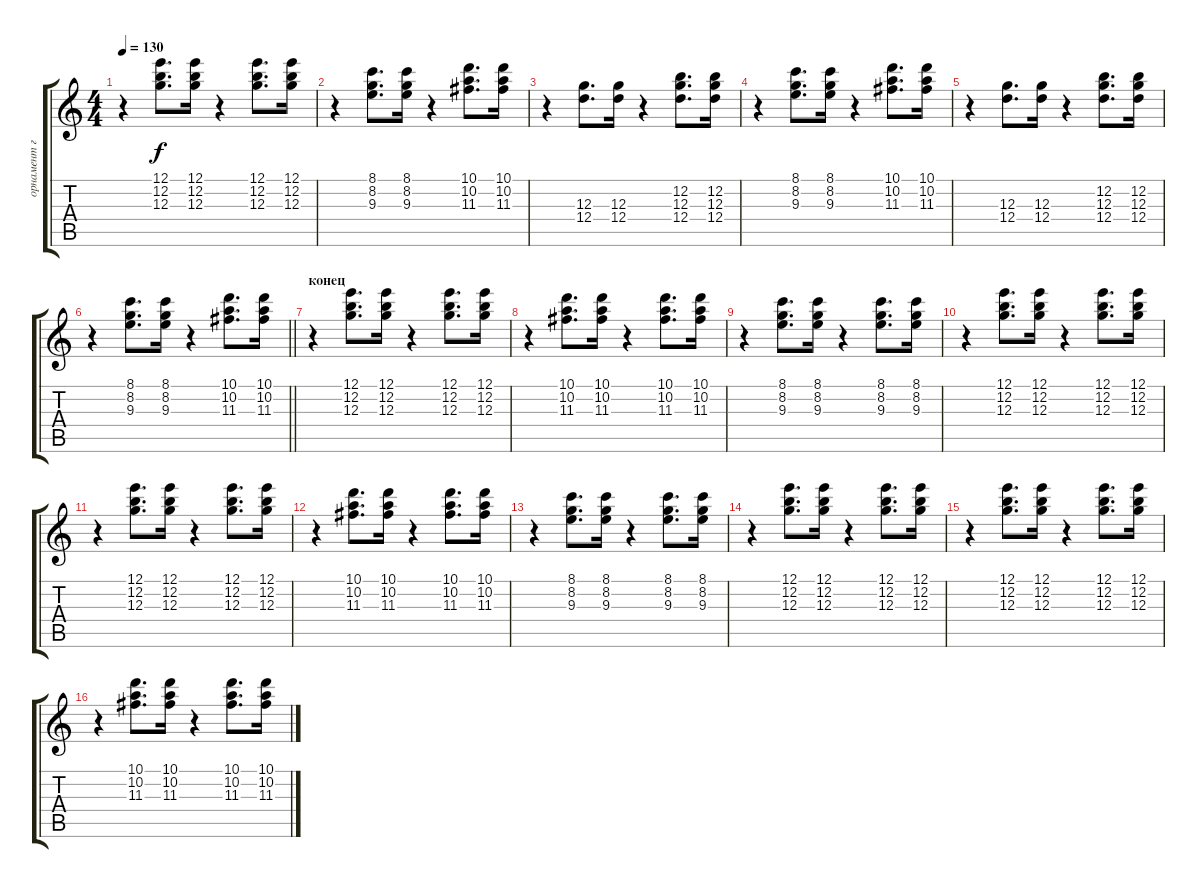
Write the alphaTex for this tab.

\track ("орнамент гитара 2" "орнамент г") {instrument electricguitarmuted}
\staff {score tabs}
\tuning (E4 B3 G3 D3 A2 E2) {hide}
\ts (4 4)
\tempo 130
\clef g2
\ks c
r.4{dy f} (12.1 12.2 12.3).8{d} (12.1 12.2 12.3).16 r.4 (12.1 12.2 12.3).8{d} (12.1 12.2 12.3).16 |
r.4 (8.1 8.2 9.3).8{d} (8.1 8.2 9.3).16 r.4 (10.1 10.2 11.3).8{d} (10.1 10.2 11.3).16 |
r.4 (12.3 12.4).8{d} (12.3 12.4).16 r.4 (12.2 12.3 12.4).8{d} (12.2 12.3 12.4).16 |
r.4 (8.1 8.2 9.3).8{d} (8.1 8.2 9.3).16 r.4 (10.1 10.2 11.3).8{d} (10.1 10.2 11.3).16 |
r.4 (12.3 12.4).8{d} (12.3 12.4).16 r.4 (12.2 12.3 12.4).8{d} (12.2 12.3 12.4).16 |
\barLineRight lightlight
r.4 (8.1 8.2 9.3).8{d} (8.1 8.2 9.3).16 r.4 (10.1 10.2 11.3).8{d} (10.1 10.2 11.3).16 |
\section ("" "конец")
r.4 (12.1 12.2 12.3).8{d} (12.1 12.2 12.3).16 r.4 (12.1 12.2 12.3).8{d} (12.1 12.2 12.3).16 |
r.4 (10.1 10.2 11.3).8{d} (10.1 10.2 11.3).16 r.4 (10.1 10.2 11.3).8{d} (10.1 10.2 11.3).16 |
r.4 (8.1 8.2 9.3).8{d} (8.1 8.2 9.3).16 r.4 (8.1 8.2 9.3).8{d} (8.1 8.2 9.3).16 |
r.4 (12.1 12.2 12.3).8{d} (12.1 12.2 12.3).16 r.4 (12.1 12.2 12.3).8{d} (12.1 12.2 12.3).16 |
r.4 (12.1 12.2 12.3).8{d} (12.1 12.2 12.3).16 r.4 (12.1 12.2 12.3).8{d} (12.1 12.2 12.3).16 |
r.4 (10.1 10.2 11.3).8{d} (10.1 10.2 11.3).16 r.4 (10.1 10.2 11.3).8{d} (10.1 10.2 11.3).16 |
r.4 (8.1 8.2 9.3).8{d} (8.1 8.2 9.3).16 r.4 (8.1 8.2 9.3).8{d} (8.1 8.2 9.3).16 |
r.4 (12.1 12.2 12.3).8{d} (12.1 12.2 12.3).16 r.4 (12.1 12.2 12.3).8{d} (12.1 12.2 12.3).16 |
r.4 (12.1 12.2 12.3).8{d} (12.1 12.2 12.3).16 r.4 (12.1 12.2 12.3).8{d} (12.1 12.2 12.3).16 |
r.4 (10.1 10.2 11.3).8{d} (10.1 10.2 11.3).16 r.4 (10.1 10.2 11.3).8{d} (10.1 10.2 11.3).16
